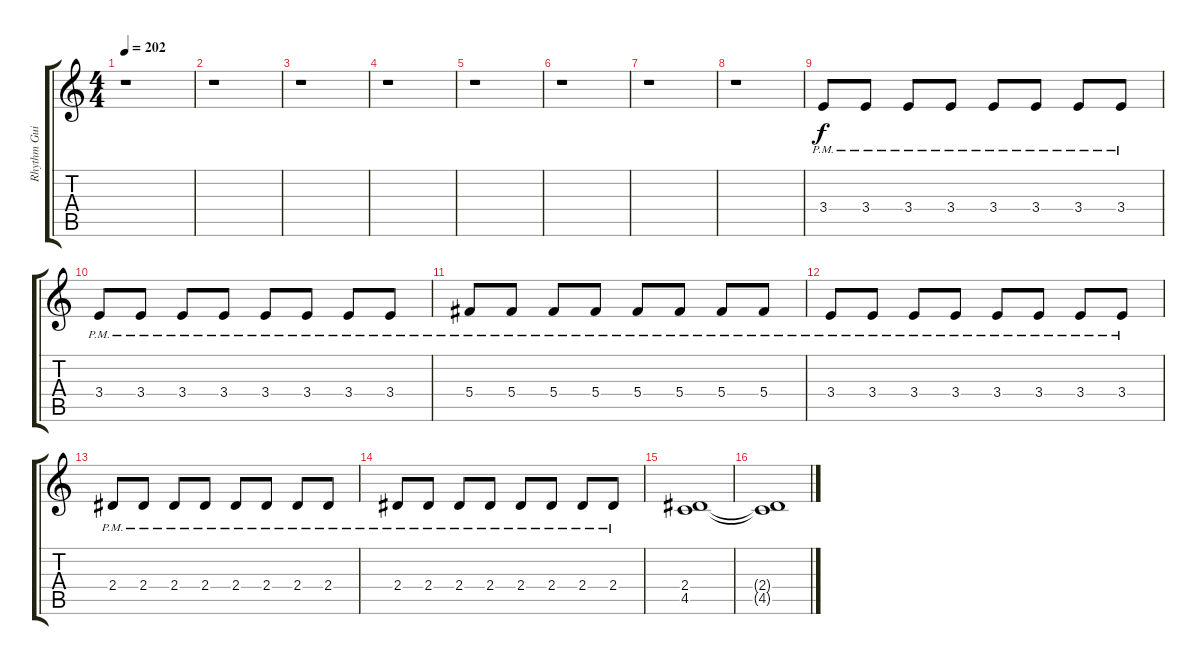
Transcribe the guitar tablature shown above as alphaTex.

\track ("Rhythm Guitar 1" "Rhythm Gui") {instrument distortionguitar}
\staff {score tabs}
\tuning (Eb4 Bb3 Gb3 Db3 Ab2 Db2) {hide}
\ts (4 4)
\tempo 202
\clef g2
\ks c
r.1{dy f} |
r.1 |
r.1 |
r.1 |
r.1 |
r.1 |
r.1 |
r.1 |
3.4{pm}.8 3.4{pm}.8 3.4{pm}.8 3.4{pm}.8 3.4{pm}.8 3.4{pm}.8 3.4{pm}.8 3.4{pm}.8 |
3.4{pm}.8 3.4{pm}.8 3.4{pm}.8 3.4{pm}.8 3.4{pm}.8 3.4{pm}.8 3.4{pm}.8 3.4{pm}.8 |
5.4{pm}.8 5.4{pm}.8 5.4{pm}.8 5.4{pm}.8 5.4{pm}.8 5.4{pm}.8 5.4{pm}.8 5.4{pm}.8 |
3.4{pm}.8 3.4{pm}.8 3.4{pm}.8 3.4{pm}.8 3.4{pm}.8 3.4{pm}.8 3.4{pm}.8 3.4{pm}.8 |
2.4{pm}.8 2.4{pm}.8 2.4{pm}.8 2.4{pm}.8 2.4{pm}.8 2.4{pm}.8 2.4{pm}.8 2.4{pm}.8 |
2.4{pm}.8 2.4{pm}.8 2.4{pm}.8 2.4{pm}.8 2.4{pm}.8 2.4{pm}.8 2.4{pm}.8 2.4{pm}.8 |
(2.4 4.5).1 |
(2.4{t} 4.5{t}).1
